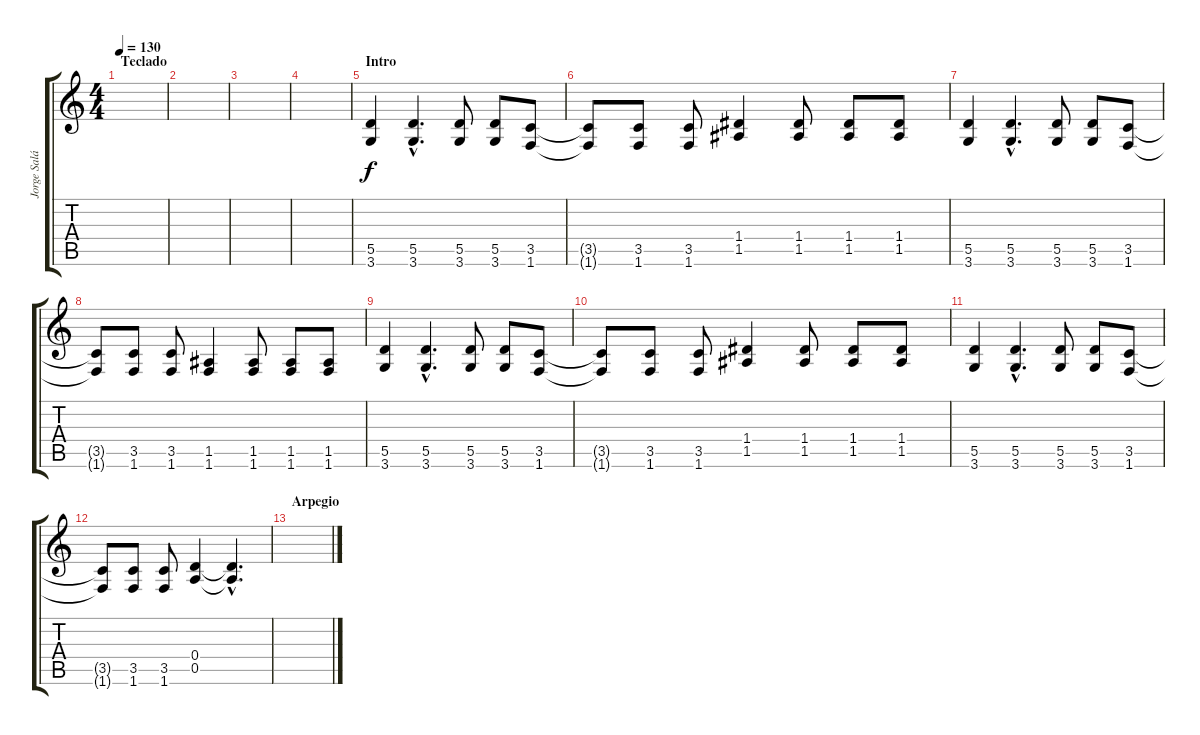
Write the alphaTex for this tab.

\track ("Jorge Salán" "Jorge Salá") {instrument distortionguitar}
\staff {score tabs}
\tuning (E4 B3 G3 D3 A2 E2) {hide}
\ts (4 4)
\section ("" "Teclado")
\tempo 130
\clef g2
\ks c
|
|
|
|
\section ("" "Intro")
(5.5 3.6).4 (5.5{hac} 3.6{hac}).4{d} (5.5 3.6).8 (5.5 3.6).8 (3.5 1.6).8 |
(3.5{t} 1.6{t}).8 (3.5 1.6).8 (3.5 1.6).8 (1.4 1.5).4 (1.4 1.5).8 (1.4 1.5).8 (1.4 1.5).8 |
(5.5 3.6).4 (5.5{hac} 3.6{hac}).4{d} (5.5 3.6).8 (5.5 3.6).8 (3.5 1.6).8 |
(3.5{t} 1.6{t}).8 (3.5 1.6).8 (3.5 1.6).8 (1.5 1.6).4 (1.5 1.6).8 (1.5 1.6).8 (1.5 1.6).8 |
(5.5 3.6).4 (5.5{hac} 3.6{hac}).4{d} (5.5 3.6).8 (5.5 3.6).8 (3.5 1.6).8 |
(3.5{t} 1.6{t}).8 (3.5 1.6).8 (3.5 1.6).8 (1.4 1.5).4 (1.4 1.5).8 (1.4 1.5).8 (1.4 1.5).8 |
(5.5 3.6).4 (5.5{hac} 3.6{hac}).4{d} (5.5 3.6).8 (5.5 3.6).8 (3.5 1.6).8 |
(3.5{t} 1.6{t}).8 (3.5 1.6).8 (3.5 1.6).8 (0.4 0.5).4 (0.4{hac t} 0.5{hac t}).4{d} |
\section ("" "Arpegio")
